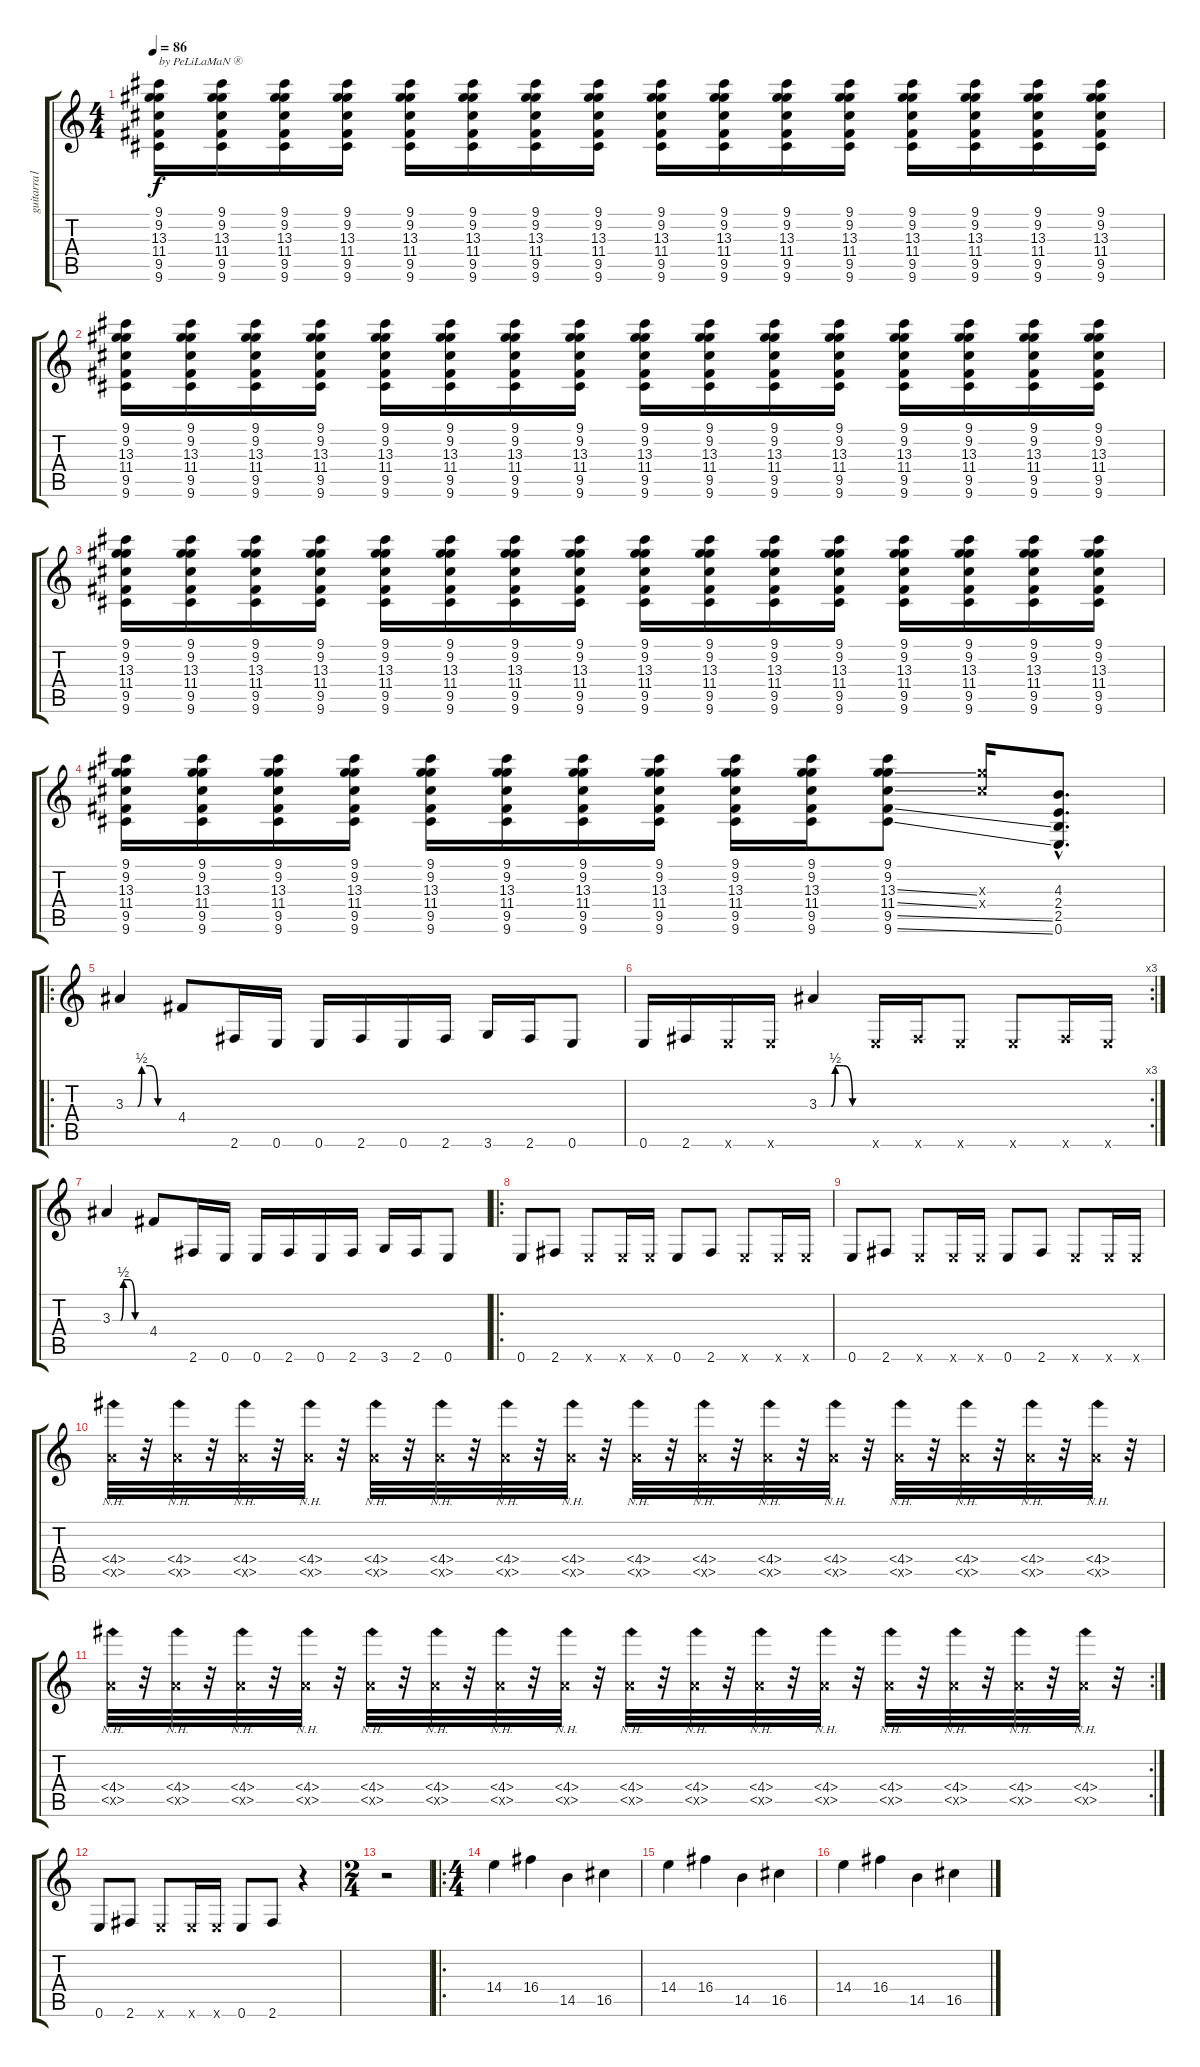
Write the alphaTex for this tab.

\track ("guitarra1" "guitarra1") {instrument distortionguitar}
\staff {score tabs}
\tuning (E4 B3 G3 D3 A2 E2) {hide}
\ts (4 4)
\tempo 86
\clef g2
\ks c
(9.1 9.2 13.3 11.4 9.5 9.6).16{txt "by PeLiLaMaN ®" dy f instrument distortionguitar} (9.1 9.2 13.3 11.4 9.5 9.6).16 (9.1 9.2 13.3 11.4 9.5 9.6).16 (9.1 9.2 13.3 11.4 9.5 9.6).16 (9.1 9.2 13.3 11.4 9.5 9.6).16 (9.1 9.2 13.3 11.4 9.5 9.6).16 (9.1 9.2 13.3 11.4 9.5 9.6).16 (9.1 9.2 13.3 11.4 9.5 9.6).16 (9.1 9.2 13.3 11.4 9.5 9.6).16 (9.1 9.2 13.3 11.4 9.5 9.6).16 (9.1 9.2 13.3 11.4 9.5 9.6).16 (9.1 9.2 13.3 11.4 9.5 9.6).16 (9.1 9.2 13.3 11.4 9.5 9.6).16 (9.1 9.2 13.3 11.4 9.5 9.6).16 (9.1 9.2 13.3 11.4 9.5 9.6).16 (9.1 9.2 13.3 11.4 9.5 9.6).16 |
(9.1 9.2 13.3 11.4 9.5 9.6).16 (9.1 9.2 13.3 11.4 9.5 9.6).16 (9.1 9.2 13.3 11.4 9.5 9.6).16 (9.1 9.2 13.3 11.4 9.5 9.6).16 (9.1 9.2 13.3 11.4 9.5 9.6).16 (9.1 9.2 13.3 11.4 9.5 9.6).16 (9.1 9.2 13.3 11.4 9.5 9.6).16 (9.1 9.2 13.3 11.4 9.5 9.6).16 (9.1 9.2 13.3 11.4 9.5 9.6).16 (9.1 9.2 13.3 11.4 9.5 9.6).16 (9.1 9.2 13.3 11.4 9.5 9.6).16 (9.1 9.2 13.3 11.4 9.5 9.6).16 (9.1 9.2 13.3 11.4 9.5 9.6).16 (9.1 9.2 13.3 11.4 9.5 9.6).16 (9.1 9.2 13.3 11.4 9.5 9.6).16 (9.1 9.2 13.3 11.4 9.5 9.6).16 |
(9.1 9.2 13.3 11.4 9.5 9.6).16 (9.1 9.2 13.3 11.4 9.5 9.6).16 (9.1 9.2 13.3 11.4 9.5 9.6).16 (9.1 9.2 13.3 11.4 9.5 9.6).16 (9.1 9.2 13.3 11.4 9.5 9.6).16 (9.1 9.2 13.3 11.4 9.5 9.6).16 (9.1 9.2 13.3 11.4 9.5 9.6).16 (9.1 9.2 13.3 11.4 9.5 9.6).16 (9.1 9.2 13.3 11.4 9.5 9.6).16 (9.1 9.2 13.3 11.4 9.5 9.6).16 (9.1 9.2 13.3 11.4 9.5 9.6).16 (9.1 9.2 13.3 11.4 9.5 9.6).16 (9.1 9.2 13.3 11.4 9.5 9.6).16 (9.1 9.2 13.3 11.4 9.5 9.6).16 (9.1 9.2 13.3 11.4 9.5 9.6).16 (9.1 9.2 13.3 11.4 9.5 9.6).16 |
(9.1 9.2 13.3 11.4 9.5 9.6).16 (9.1 9.2 13.3 11.4 9.5 9.6).16 (9.1 9.2 13.3 11.4 9.5 9.6).16 (9.1 9.2 13.3 11.4 9.5 9.6).16 (9.1 9.2 13.3 11.4 9.5 9.6).16 (9.1 9.2 13.3 11.4 9.5 9.6).16 (9.1 9.2 13.3 11.4 9.5 9.6).16 (9.1 9.2 13.3 11.4 9.5 9.6).16 (9.1 9.2 13.3 11.4 9.5 9.6).16 (9.1 9.2 13.3 11.4 9.5 9.6).16 (9.1 9.2 13.3{ss} 11.4{ss} 9.5{ss} 9.6{ss}).8 (13.3{x} 11.4{x}).16 (4.3{hac} 2.4{hac} 2.5{hac} 0.6{hac}).8{d} |
\ro
3.3{be (custom 0 0 15 0 20 2 30 2 40 0 60 0)}.4 4.4.8 2.6.16 0.6.16 0.6.16 2.6.16 0.6.16 2.6.16 3.6.16 2.6.16 0.6.8 |
\rc 3
0.6.16 2.6.16 0.6{x}.16 0.6{x}.16 3.3{be (custom 0 0 15 0 20 2 25 2 30 2 41 0 45 0 60 0)}.4 0.6{x}.16 2.6{x}.16 0.6{x}.8 0.6{x}.8 2.6{x}.16 0.6{x}.16 |
3.3{be (custom 0 0 15 0 20 2 25 2 30 2 41 0 45 0 60 0)}.4 4.4.8 2.6.16 0.6.16 0.6.16 2.6.16 0.6.16 2.6.16 3.6.16 2.6.16 0.6.8 |
\ro
0.6.8 2.6.8 0.6{x}.8 0.6{x}.16 0.6{x}.16 0.6.8 2.6.8 0.6{x}.8 0.6{x}.16 0.6{x}.16 |
0.6.8 2.6.8 0.6{x}.8 0.6{x}.16 0.6{x}.16 0.6.8 2.6.8 0.6{x}.8 0.6{x}.16 0.6{x}.16 |
(4.4{nh} 0.5{nh x}).32 r.32 (4.4{nh} 0.5{nh x}).32 r.32 (4.4{nh} 0.5{nh x}).32 r.32 (4.4{nh} 0.5{nh x}).32 r.32 (4.4{nh} 0.5{nh x}).32 r.32 (4.4{nh} 0.5{nh x}).32 r.32 (4.4{nh} 0.5{nh x}).32 r.32 (4.4{nh} 0.5{nh x}).32 r.32 (4.4{nh} 0.5{nh x}).32 r.32 (4.4{nh} 0.5{nh x}).32 r.32 (4.4{nh} 0.5{nh x}).32 r.32 (4.4{nh} 0.5{nh x}).32 r.32 (4.4{nh} 0.5{nh x}).32 r.32 (4.4{nh} 0.5{nh x}).32 r.32 (4.4{nh} 0.5{nh x}).32 r.32 (4.4{nh} 0.5{nh x}).32 r.32 |
\rc 2
(4.4{nh} 0.5{nh x}).32 r.32 (4.4{nh} 0.5{nh x}).32 r.32 (4.4{nh} 0.5{nh x}).32 r.32 (4.4{nh} 0.5{nh x}).32 r.32 (4.4{nh} 0.5{nh x}).32 r.32 (4.4{nh} 0.5{nh x}).32 r.32 (4.4{nh} 0.5{nh x}).32 r.32 (4.4{nh} 0.5{nh x}).32 r.32 (4.4{nh} 0.5{nh x}).32 r.32 (4.4{nh} 0.5{nh x}).32 r.32 (4.4{nh} 0.5{nh x}).32 r.32 (4.4{nh} 0.5{nh x}).32 r.32 (4.4{nh} 0.5{nh x}).32 r.32 (4.4{nh} 0.5{nh x}).32 r.32 (4.4{nh} 0.5{nh x}).32 r.32 (4.4{nh} 0.5{nh x}).32 r.32 |
0.6.8 2.6.8 0.6{x}.8 0.6{x}.16 0.6{x}.16 0.6.8 2.6.8 r.4 |
\ts (2 4)
r.2 |
\ro
\ts (4 4)
14.4.4 16.4.4 14.5.4 16.5.4 |
14.4.4 16.4.4 14.5.4 16.5.4 |
14.4.4 16.4.4 14.5.4 16.5.4
